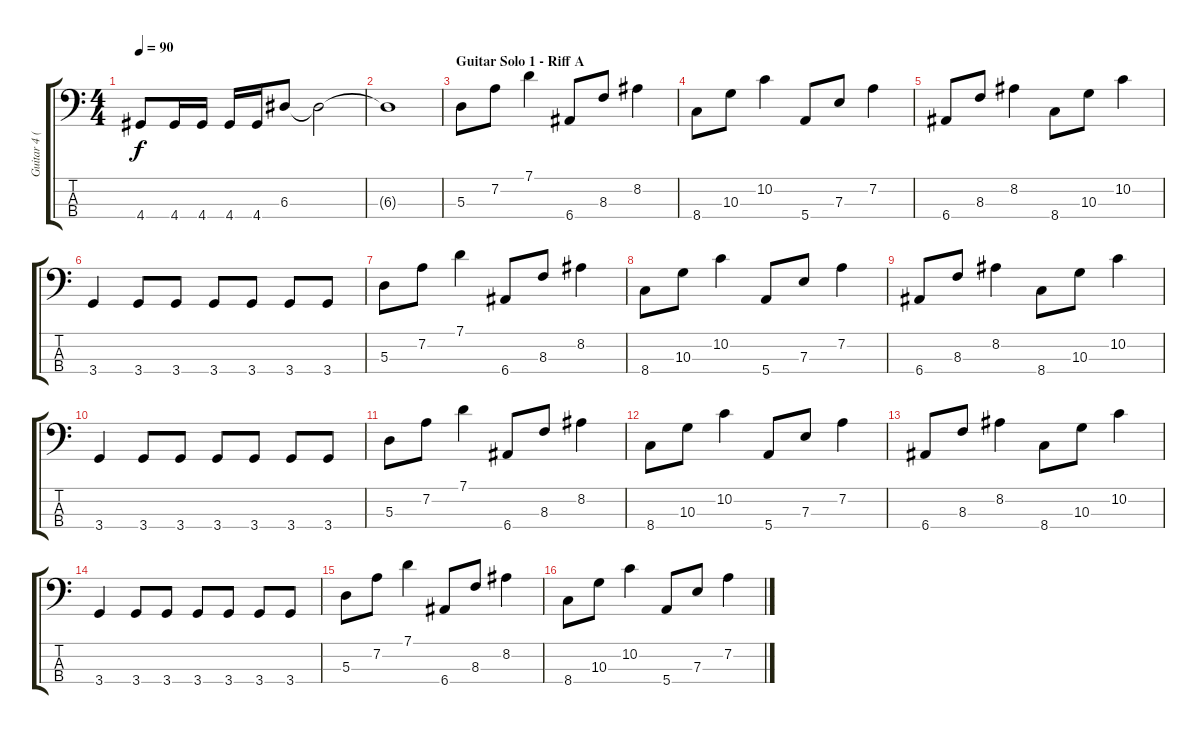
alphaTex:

\track ("Guitar 4 (bass)" "Guitar 4 (") {instrument electricbasspick}
\staff {score tabs}
\tuning (G2 D2 A1 E1) {hide}
\ts (4 4)
\tempo 90
\clef f4
\ks c
4.4.8{dy f} 4.4.16 4.4.16 4.4.16 4.4.16 6.3.8 6.3{t}.2 |
6.3{t}.1 |
\section ("" "Guitar Solo 1 - Riff A")
5.3.8 7.2.8 7.1.4 6.4.8 8.3.8 8.2.4 |
8.4.8 10.3.8 10.2.4 5.4.8 7.3.8 7.2.4 |
6.4.8 8.3.8 8.2.4 8.4.8 10.3.8 10.2.4 |
3.4.4 3.4.8 3.4.8 3.4.8 3.4.8 3.4.8 3.4.8 |
5.3.8 7.2.8 7.1.4 6.4.8 8.3.8 8.2.4 |
8.4.8 10.3.8 10.2.4 5.4.8 7.3.8 7.2.4 |
6.4.8 8.3.8 8.2.4 8.4.8 10.3.8 10.2.4 |
3.4.4 3.4.8 3.4.8 3.4.8 3.4.8 3.4.8 3.4.8 |
5.3.8 7.2.8 7.1.4 6.4.8 8.3.8 8.2.4 |
8.4.8 10.3.8 10.2.4 5.4.8 7.3.8 7.2.4 |
6.4.8 8.3.8 8.2.4 8.4.8 10.3.8 10.2.4 |
3.4.4 3.4.8 3.4.8 3.4.8 3.4.8 3.4.8 3.4.8 |
5.3.8 7.2.8 7.1.4 6.4.8 8.3.8 8.2.4 |
8.4.8 10.3.8 10.2.4 5.4.8 7.3.8 7.2.4
